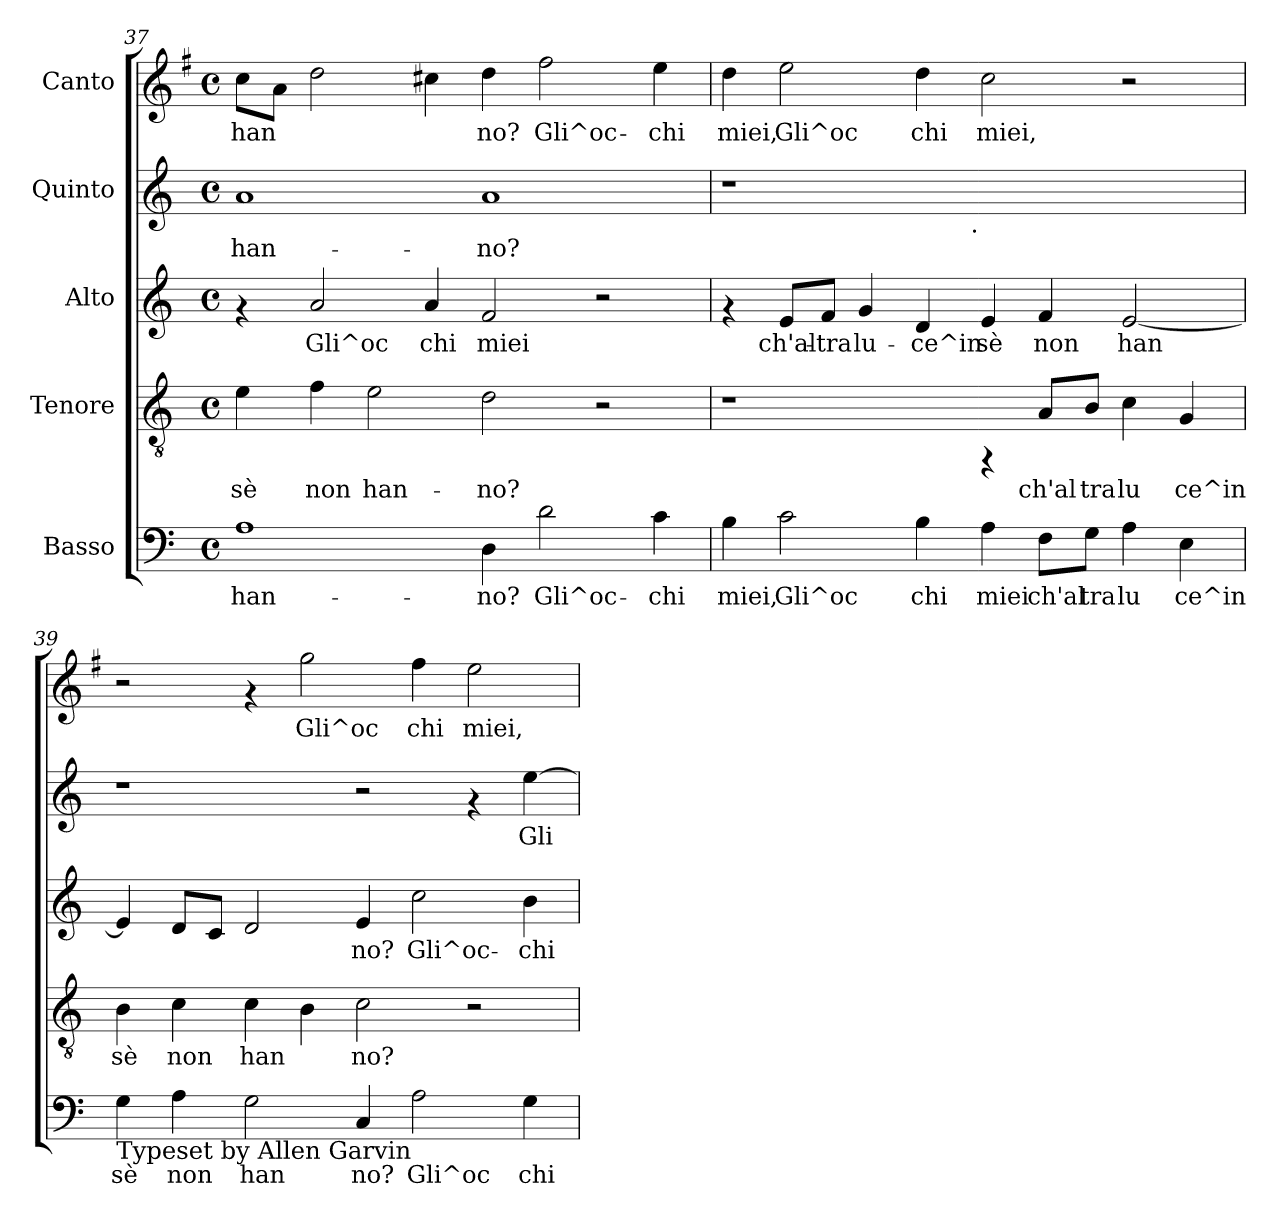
**kern	**text	**kern	**text	**kern	**text	**kern	**text	**kern	**text
*part5	*part5	*part4	*part4	*part3	*part3	*part2	*part2	*part1	*part1
*staff5	*staff5	*staff4	*staff4	*staff3	*staff3	*staff2	*staff2	*staff1	*staff1
*I"Basso	*	*I"Tenore	*	*I"Alto	*	*I"Quinto	*	*I"Canto	*
*clefF4	*	*clefGv2	*	*clefG2	*	*clefG2	*	*clefG2	*
*	*	*	*	*	*	*	*	*ITrd-3c-5	*
*k[]	*	*k[]	*	*k[]	*	*k[]	*	*k[]	*
*C:	*	*C:	*	*C:	*	*C:	*	*C:	*
*M4/4	*	*M4/4	*	*M4/4	*	*M4/4	*	*M4/4	*
*met(c)	*	*met(c)	*	*met(c)	*	*met(c)	*	*met(c)	*
=37	=37	=37	=37	=37	=37	=37	=37	=37	=37
!	!LO:LY:b:cj	!	!LO:LY:b:cj	!	!	!	!LO:LY:b:cj	!	!LO:LY:b:cj
1A	han-	4e\	sè	4rf	.	1a	han-	8ff\L	han-
!	!	!	!	!	!	!	!	!	!LO:LY:b:cj
.	.	.	.	.	.	.	.	8dd\J	--
!	!	!	!LO:LY:b:cj	!	!LO:LY:b:cj	!	!	!	!LO:LY:b:cj
.	.	4f\	non	2a/	Gli^oc	.	.	2gg\	--
!	!	!	!LO:LY:b:cj	!	!	!	!	!	!
.	.	2e\	han-	.	.	.	.	.	.
!	!	!	!	!	!LO:LY:b:cj	!	!	!	!LO:LY:b:cj
.	.	.	.	4a/	chi	.	.	4ff#\	--
!	!LO:LY:b:cj	!	!LO:LY:b:cj	!	!LO:LY:b:cj	!	!LO:LY:b:cj	!	!LO:LY:b:cj
4D\	-no?	2d\	-no?	2f/	miei	1a	-no?	4gg\	-no?
!	!LO:LY:b:cj	!	!	!	!	!	!	!	!LO:LY:b:cj
2d\	Gli^oc-	.	.	.	.	.	.	2bb\	Gli^oc-
.	.	2r	.	2r	.	.	.	.	.
!	!LO:LY:b:cj	!	!	!	!	!	!	!	!LO:LY:b:cj
4c\	-chi	.	.	.	.	.	.	4aa\	-chi
!!LO:PB:g=z
=38	=38	=38	=38	=38	=38	=38	=38	=38	=38
!	!LO:LY:b:cj	!	!	!	!	!	!	!	!LO:LY:b:cj
*	*	*	*	*	*	*^	*	*	*
4B\	miei,	1r	.	4rf	.	1r	2ryy	.	4gg\	miei,
!	!LO:LY:b:cj	!	!	!	!LO:LY:b:cj	!	!	!	!	!LO:LY:b:cj
2c\	Gli^oc	.	.	8e/L	ch'al-	.	.	.	2aa\	Gli^oc
!	!	!	!	!	!LO:LY:b:cj	!	!	!	!	!
.	.	.	.	8f/J	-tra	.	.	.	.	.
!	!	!	!	!	!LO:LY:b:cj	!	!	!	!	!
.	.	.	.	4g/	lu-	.	4ryy	.	.	.
!	!LO:LY:b:cj	!	!	!	!LO:LY:b:cj	!	!	!	!	!LO:LY:b:cj
4B\	chi	.	.	4d/	-ce^in	.	8...ryy	.	4gg\	chi
!	!	!	!	!	!	!	!LO:TX:b:t=.	!	!	!
.	.	.	.	.	.	.	1ryy	.	.	.
!	!LO:LY:b:cj	!	!	!	!LO:LY:b:cj	!	!	!	!	!LO:LY:b:cj
4A\	miei	4rFF	.	4e/	sè	1ryy	.	.	2ff\	miei,
!	!LO:LY:b:cj	!	!LO:LY:b:cj	!	!LO:LY:b:cj	!	!	!	!	!
8F\L	ch'al	8A/L	ch'al	4f/	non	.	.	.	.	.
!	!LO:LY:b:cj	!	!LO:LY:b:cj	!	!	!	!	!	!	!
8G\J	tra	8B/J	tra	.	.	.	.	.	.	.
!	!LO:LY:b:cj	!	!LO:LY:b:cj	!	!LO:LY:b:cj	!	!	!	!	!
4A\	lu	4c\	lu	[<2e/	han-	.	.	.	2r	.
!	!LO:LY:b:cj	!	!LO:LY:b:cj	!	!	!	!	!	!	!
4E\	ce^in	4G/	ce^in	.	.	.	.	.	.	.
.	.	.	.	.	.	.	64ryy	.	.	.
=39	=39	=39	=39	=39	=39	=39	=39	=39	=39	=39
!LO:TX:b:t=Typeset by Allen Garvin	!	!	!	!	!	!	!	!	!	!
!	!LO:LY:b:cj	!	!LO:LY:b:cj	!	!LO:LY:b:cj	!	!	!	!	!
*	*	*	*	*	*	*v	*v	*	*	*
4G\	sè	4B\	sè	4e/]	--	1r	.	2r	.
!	!LO:LY:b:cj	!	!LO:LY:b:cj	!	!LO:LY:b:cj	!	!	!	!
4A\	non	4c\	non	8d/L	--	.	.	.	.
!	!	!	!	!	!LO:LY:b:cj	!	!	!	!
.	.	.	.	8c/J	--	.	.	.	.
!	!LO:LY:b:cj	!	!LO:LY:b:cj	!	!LO:LY:b:cj	!	!	!	!
2G\	han	4c\	han	2d/	--	.	.	4rf	.
!	!	!	!LO:LY:b:cj	!	!	!	!	!	!LO:LY:b:cj
.	.	4B\	.	.	.	.	.	2ccc\	Gli^oc
!	!LO:LY:b:cj	!	!LO:LY:b:cj	!	!LO:LY:b:cj	!	!	!	!
4C/	no?	2c\	no?	4e/	-no?	2r	.	.	.
!	!LO:LY:b:cj	!	!	!	!LO:LY:b:cj	!	!	!	!LO:LY:b:cj
2A\	Gli^oc	.	.	2cc\	Gli^oc-	.	.	4bb\	chi
!	!	!	!	!	!	!	!	!	!LO:LY:b:cj
.	.	2r	.	.	.	4rf	.	2aa\	miei,
!	!LO:LY:b:cj	!	!	!	!LO:LY:b:cj	!	!LO:LY:b:cj	!	!
4G\	chi	.	.	4b\	-chi	[>4ee\	Gli	.	.
=	=	=	=	=	=	=	=	=	=
*-	*-	*-	*-	*-	*-	*-	*-	*-	*-
